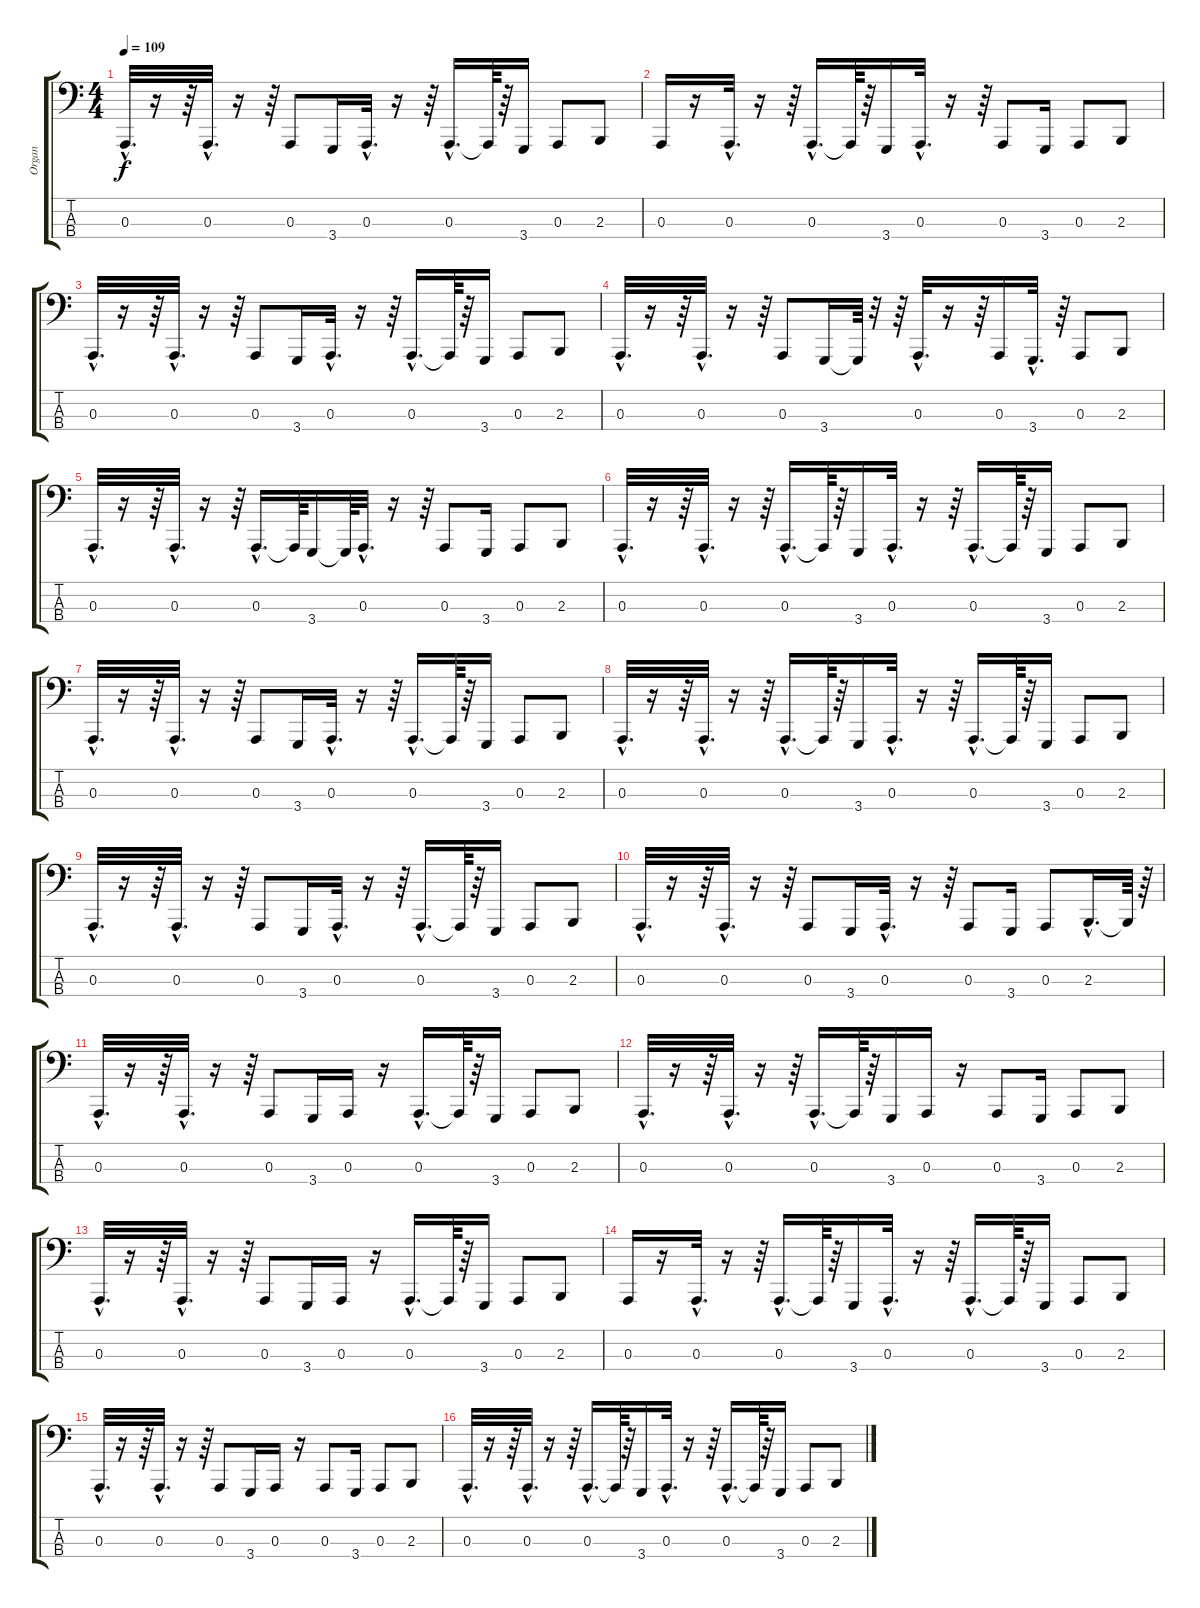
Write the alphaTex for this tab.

\track ("Organ" "Organ") {instrument drawbarorgan}
\staff {score tabs}
\tuning (G2 D2 A1 E1) {hide}
\ts (4 4)
\tempo 109
\clef f4
\ks c
0.3{hac}.32{d dy f} r.16 r.64 0.3{hac}.32{d} r.16 r.64 0.3.8 3.4.16 0.3{hac}.32{d} r.16 r.64 0.3{hac}.16{d} 0.3{t}.64 r.64 3.4.16 0.3.8 2.3.8 |
0.3.16 r.16 0.3{hac}.32{d} r.16 r.64 0.3{hac}.16{d} 0.3{t}.64 r.64 3.4.16 0.3{hac}.32{d} r.16 r.64 0.3.8 3.4.16 0.3.8 2.3.8 |
0.3{hac}.32{d} r.16 r.64 0.3{hac}.32{d} r.16 r.64 0.3.8 3.4.16 0.3{hac}.32{d} r.16 r.64 0.3{hac}.16{d} 0.3{t}.64 r.64 3.4.16 0.3.8 2.3.8 |
0.3{hac}.32{d} r.16 r.64 0.3{hac}.32{d} r.16 r.64 0.3.8 3.4.16 3.4{t}.64 r.32 r.64 0.3{hac}.32{d} r.16 r.64 0.3.16 3.4{hac}.32{d} r.64 0.3.8 2.3.8 |
0.3{hac}.32{d} r.16 r.64 0.3{hac}.32{d} r.16 r.64 0.3{hac}.16{d} 0.3{t}.64 3.4.16 3.4{t}.64 0.3{hac}.32{d} r.16 r.64 0.3.8 3.4.16 0.3.8 2.3.8 |
0.3{hac}.32{d} r.16 r.64 0.3{hac}.32{d} r.16 r.64 0.3{hac}.16{d} 0.3{t}.64 r.64 3.4.16 0.3{hac}.32{d} r.16 r.64 0.3{hac}.16{d} 0.3{t}.64 r.64 3.4.16 0.3.8 2.3.8 |
0.3{hac}.32{d} r.16 r.64 0.3{hac}.32{d} r.16 r.64 0.3.8 3.4.16 0.3{hac}.32{d} r.16 r.64 0.3{hac}.16{d} 0.3{t}.64 r.64 3.4.16 0.3.8 2.3.8 |
0.3{hac}.32{d} r.16 r.64 0.3{hac}.32{d} r.16 r.64 0.3{hac}.16{d} 0.3{t}.64 r.64 3.4.16 0.3{hac}.32{d} r.16 r.64 0.3{hac}.16{d} 0.3{t}.64 r.64 3.4.16 0.3.8 2.3.8 |
0.3{hac}.32{d} r.16 r.64 0.3{hac}.32{d} r.16 r.64 0.3.8 3.4.16 0.3{hac}.32{d} r.16 r.64 0.3{hac}.16{d} 0.3{t}.64 r.64 3.4.16 0.3.8 2.3.8 |
0.3{hac}.32{d} r.16 r.64 0.3{hac}.32{d} r.16 r.64 0.3.8 3.4.16 0.3{hac}.32{d} r.16 r.64 0.3.8 3.4.16 0.3.8 2.3{hac}.16{d} 2.3{t}.64 r.64 |
0.3{hac}.32{d} r.16 r.64 0.3{hac}.32{d} r.16 r.64 0.3.8 3.4.16 0.3.16 r.16 0.3{hac}.16{d} 0.3{t}.64 r.64 3.4.16 0.3.8 2.3.8 |
0.3{hac}.32{d} r.16 r.64 0.3{hac}.32{d} r.16 r.64 0.3{hac}.16{d} 0.3{t}.64 r.64 3.4.16 0.3.16 r.16 0.3.8 3.4.16 0.3.8 2.3.8 |
0.3{hac}.32{d} r.16 r.64 0.3{hac}.32{d} r.16 r.64 0.3.8 3.4.16 0.3.16 r.16 0.3{hac}.16{d} 0.3{t}.64 r.64 3.4.16 0.3.8 2.3.8 |
0.3.16 r.16 0.3{hac}.32{d} r.16 r.64 0.3{hac}.16{d} 0.3{t}.64 r.64 3.4.16 0.3{hac}.32{d} r.16 r.64 0.3{hac}.16{d} 0.3{t}.64 r.64 3.4.16 0.3.8 2.3.8 |
0.3{hac}.32{d} r.16 r.64 0.3{hac}.32{d} r.16 r.64 0.3.8 3.4.16 0.3.16 r.16 0.3.8 3.4.16 0.3.8 2.3.8 |
0.3{hac}.32{d} r.16 r.64 0.3{hac}.32{d} r.16 r.64 0.3{hac}.16{d} 0.3{t}.64 r.64 3.4.16 0.3{hac}.32{d} r.16 r.64 0.3{hac}.16{d} 0.3{t}.64 r.64 3.4.16 0.3.8 2.3.8
